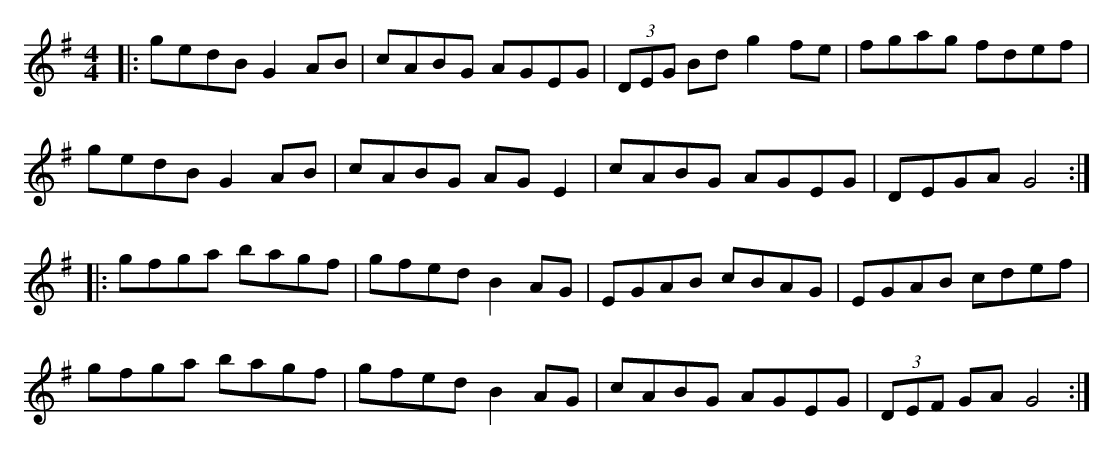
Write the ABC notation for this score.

X:1
M:4/4
K:G
|:gedB G2AB|cABG AGEG|(3DEG Bd g2fe|fgag fdef|
gedB G2AB|cABG AGE2|cABG AGEG|DEGA G4:|
|:gfga bagf|gfed B2AG|EGAB cBAG|EGAB cdef|
gfga bagf|gfed B2AG|cABG AGEG|(3DEF GA G4:|
